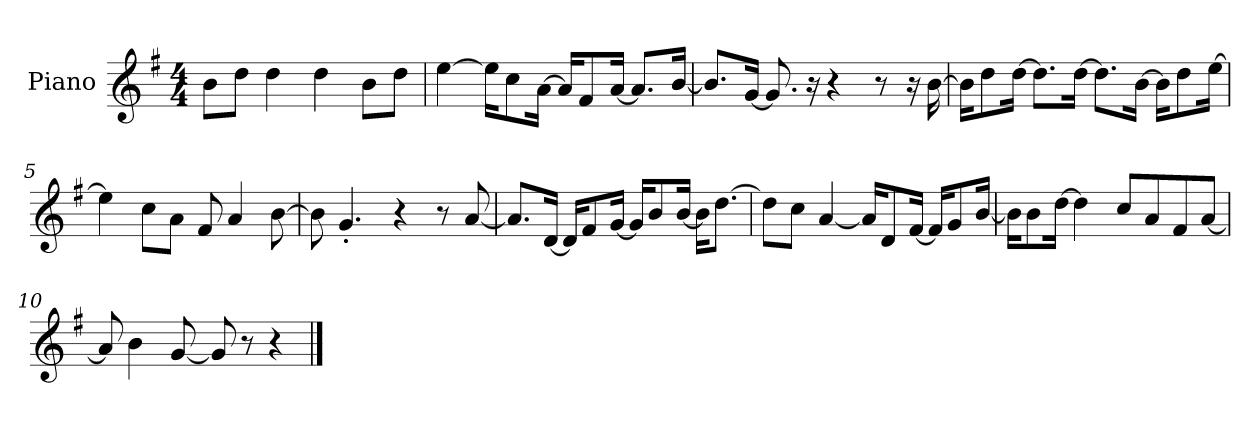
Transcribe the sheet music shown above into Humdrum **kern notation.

**kern
*part1
*staff1
*I"Piano
*I'P-no
*clefG2
*k[f#]
*M4/4
*MM90
=1
8b\L
8dd\J
4dd\
4dd\
8b\L
8dd\J
=2
[4ee\
16ee\KL]
8cc\
[16a\Jk
16a/KL]
8f#/
[16a/Jk
8.a/L]
[16b/Jk
=3
8.b/L]
[16g/Jk
8.g/]
16r
4r
8r
16r
[16b\
=4
16b\KL]
8dd\
[16dd\Jk
8.dd\L]
[16dd\Jk
8.dd\L]
[16b\Jk
16b\KL]
8dd\
[16ee\Jk
!!LO:LB:g=z
=5
4ee\]
8cc\L
8a\J
8f#/
4a/
[8b\
=6
8b\]
4.g'/
4r
8r
[8a/
=7
8.a/L]
[16d/Jk
16d/KL]
8f#/
[16g/Jk
16g/KL]
8b/
[16b/Jk
16b\KL]
[8.dd\J
=8
8dd\L]
8cc\J
[4a/
16a/KL]
8d/
[16f#/Jk
16f#/KL]
8g/
[16b/Jk
=9
16b\KL]
8b\
[16dd\Jk
4dd\]
8cc/L
8a/
8f#/
[8a/J
!!LO:LB:g=z
=10
8a/]
4b\
[8g/
8g/]
8r
4r
==
*-
